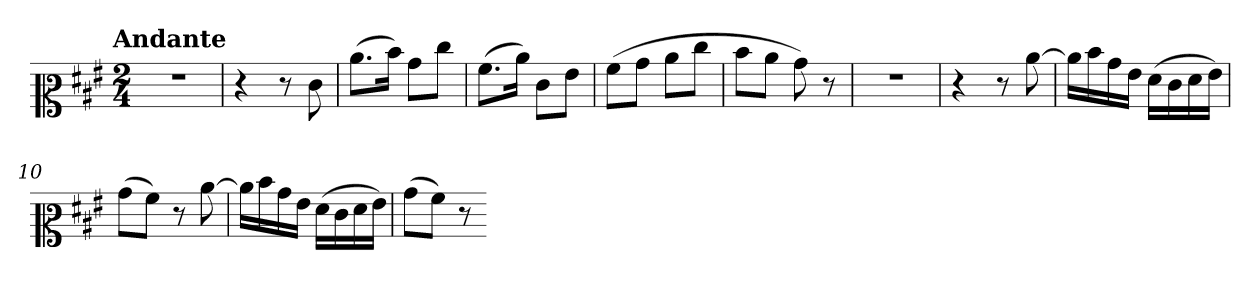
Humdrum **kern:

**kern
*part1
*staff1
*clefC2
*k[f#c#g#]
!!LO:TX:omd:t=Andante
*M2/4
*MM92
=1
2r
=2
4r
8r
8e
=3
(8.cc#L
16ddJk)
8bL
8eeJ
=4
(8.aL
16cc#Jk)
8eL
8g#J
=5
(8aL
8bJ
8cc#L
8eeJ
=6
8ddL
8cc#J
8b)
8r
=7
2r
=8
4r
8r
[8cc#
!!LO:LB:g=z
=9
(16cc#LL]
16dd
16b
16g#JJ
(16f#LL
16e
16f#
16g#JJ)
=10
(8bL
8aJ)
8r
[8cc#
=11
(16cc#LL]
16dd
16b
16g#JJ
(16f#LL
16e
16f#
16g#JJ)
=12
(8bL
8aJ)
8r
=-
*-
